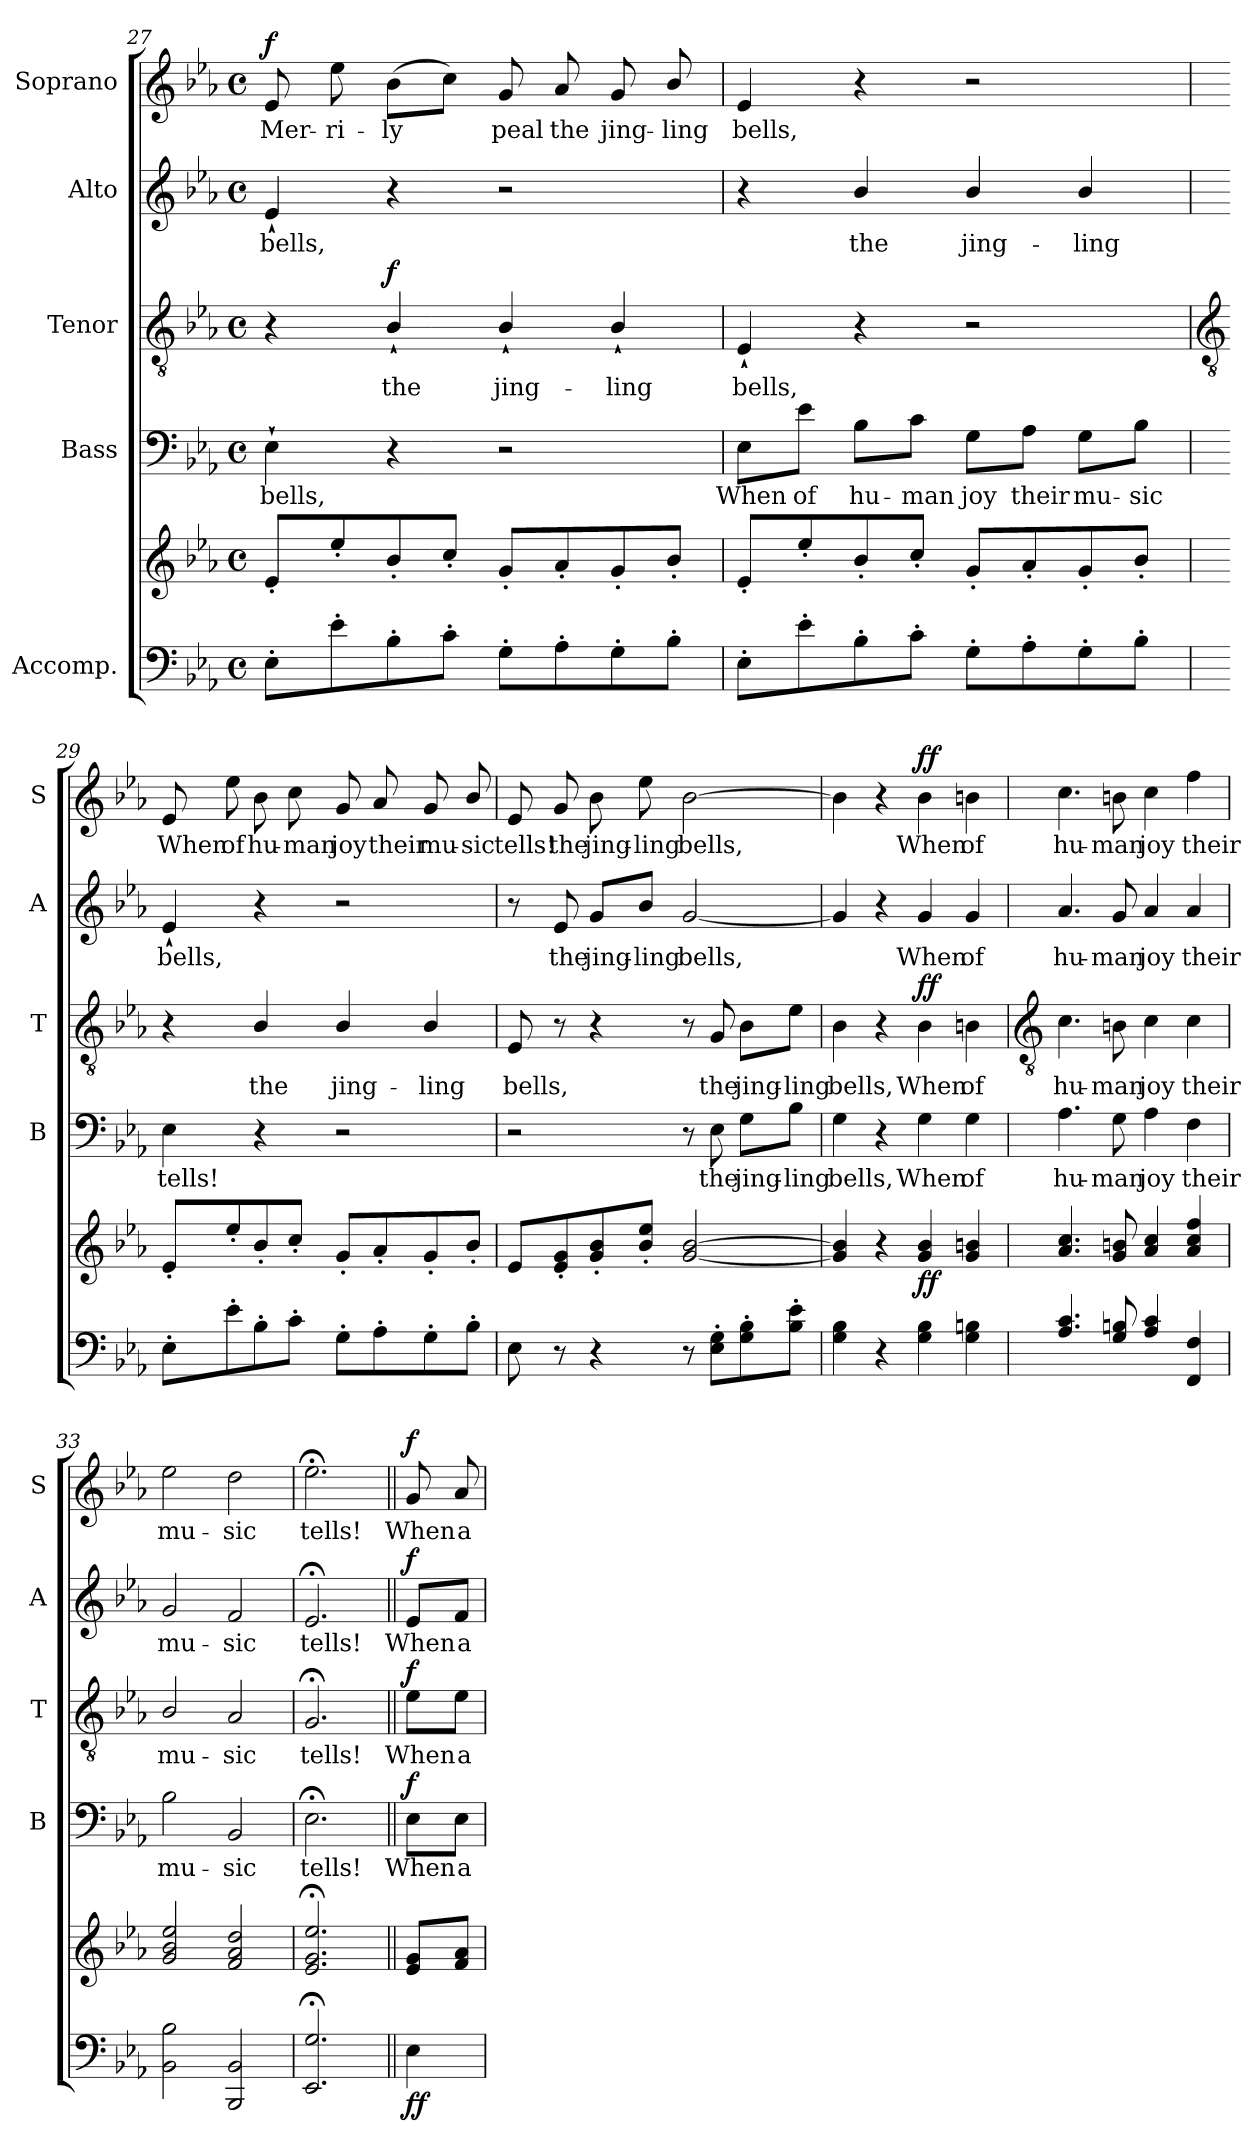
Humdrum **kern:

**kern	**kern	**dynam	**kern	**text	**dynam	**kern	**text	**dynam	**kern	**text	**dynam	**kern	**text	**dynam
*part5	*part5	*part5	*part4	*part4	*part4	*part3	*part3	*part3	*part2	*part2	*part2	*part1	*part1	*part1
*staff6	*staff5	*staff5/6	*staff4	*staff4	*staff4	*staff3	*staff3	*staff3	*staff2	*staff2	*staff2	*staff1	*staff1	*staff1
*I"Accomp.	*	*	*I"Bass	*	*	*I"Tenor	*	*	*I"Alto	*	*	*I"Soprano	*	*
*	*	*	*I'B	*	*	*I'T	*	*	*I'A	*	*	*I'S	*	*
*clefF4	*clefG2	*	*clefF4	*	*	*clefGv2	*	*	*clefG2	*	*	*clefG2	*	*
*k[b-e-a-]	*k[b-e-a-]	*	*k[b-e-a-]	*	*	*k[b-e-a-]	*	*	*k[b-e-a-]	*	*	*k[b-e-a-]	*	*
*E-:	*E-:	*	*E-:	*	*	*E-:	*	*	*E-:	*	*	*E-:	*	*
*M4/4	*M4/4	*	*M4/4	*	*	*M4/4	*	*	*M4/4	*	*	*M4/4	*	*
*met(c)	*met(c)	*	*met(c)	*	*	*met(c)	*	*	*met(c)	*	*	*met(c)	*	*
=27	=27	=27	=27	=27	=27	=27	=27	=27	=27	=27	=27	=27	=27	=27
!	!	!	!	!LO:LY:b	!	!	!	!	!	!LO:LY:b	!	!	!LO:LY:b	!LO:DY:b
8E-'L	8e-'L	.	4E-`	bells,	.	4r	.	.	4e-`	bells,	.	8e-	Mer-	f
!	!	!	!	!	!	!	!	!	!	!	!	!	!LO:LY:b	!
8e-'	8ee-'	.	.	.	.	.	.	.	.	.	.	8ee-	-ri-	.
!	!	!	!	!	!	!	!LO:LY:b	!LO:DY:b	!	!	!	!	!LO:LY:b	!
8B-'	8b-'	.	4r	.	.	4B-`/	the	f	4r	.	.	(>8b-L	-ly	.
8c'J	8cc'J	.	.	.	.	.	.	.	.	.	.	8ccJ)	.	.
!	!	!	!	!	!	!	!LO:LY:b	!	!	!	!	!	!LO:LY:b	!
8G'L	8g'L	.	2r	.	.	4B-`/	jing-	.	2r	.	.	8g	peal	.
!	!	!	!	!	!	!	!	!	!	!	!	!	!LO:LY:b	!
8A-'	8a-'	.	.	.	.	.	.	.	.	.	.	8a-	the	.
!	!	!	!	!	!	!	!LO:LY:b	!	!	!	!	!	!LO:LY:b	!
8G'	8g'	.	.	.	.	4B-`/	-ling	.	.	.	.	8g	jing-	.
!	!	!	!	!	!	!	!	!	!	!	!	!	!LO:LY:b	!
8B-'J	8b-'J	.	.	.	.	.	.	.	.	.	.	8b-/	-ling	.
=28	=28	=28	=28	=28	=28	=28	=28	=28	=28	=28	=28	=28	=28	=28
!	!	!	!	!LO:LY:b	!	!	!LO:LY:b	!	!	!	!	!	!LO:LY:b	!
8E-'L	8e-'L	.	8E-\L	When	.	4E-`	bells,	.	4r	.	.	4e-	bells,	.
!	!	!	!	!LO:LY:b	!	!	!	!	!	!	!	!	!	!
8e-'	8ee-'	.	8e-\J	of	.	.	.	.	.	.	.	.	.	.
!	!	!	!	!LO:LY:b	!	!	!	!	!	!LO:LY:b	!	!	!	!
8B-'	8b-'	.	8B-\L	hu-	.	4r	.	.	4b-/	the	.	4r	.	.
!	!	!	!	!LO:LY:b	!	!	!	!	!	!	!	!	!	!
8c'J	8cc'J	.	8c\J	-man	.	.	.	.	.	.	.	.	.	.
!	!	!	!	!LO:LY:b	!	!	!	!	!	!LO:LY:b	!	!	!	!
8G'L	8g'L	.	8G\L	joy	.	2r	.	.	4b-/	jing-	.	2r	.	.
!	!	!	!	!LO:LY:b	!	!	!	!	!	!	!	!	!	!
8A-'	8a-'	.	8A-\J	their	.	.	.	.	.	.	.	.	.	.
!	!	!	!	!LO:LY:b	!	!	!	!	!	!LO:LY:b	!	!	!	!
8G'	8g'	.	8G\L	mu-	.	.	.	.	4b-/	-ling	.	.	.	.
!	!	!	!	!LO:LY:b	!	!	!	!	!	!	!	!	!	!
8B-'J	8b-'J	.	8B-\J	-sic	.	.	.	.	.	.	.	.	.	.
!!LO:LB:g=z
=29	=29	=29	=29	=29	=29	=29	=29	=29	=29	=29	=29	=29	=29	=29
*	*	*	*	*	*	*clefGv2	*	*	*	*	*	*	*	*
!	!	!	!	!LO:LY:b	!	!	!	!	!	!LO:LY:b	!	!	!LO:LY:b	!
8E-'L	8e-'L	.	4E-	tells!	.	4r	.	.	4e-`	bells,	.	8e-	When	.
!	!	!	!	!	!	!	!	!	!	!	!	!	!LO:LY:b	!
8e-'	8ee-'	.	.	.	.	.	.	.	.	.	.	8ee-	of	.
!	!	!	!	!	!	!	!LO:LY:b	!	!	!	!	!	!LO:LY:b	!
8B-'	8b-'	.	4r	.	.	4B-/	the	.	4r	.	.	8b-	hu-	.
!	!	!	!	!	!	!	!	!	!	!	!	!	!LO:LY:b	!
8c'J	8cc'J	.	.	.	.	.	.	.	.	.	.	8cc	-man	.
!	!	!	!	!	!	!	!LO:LY:b	!	!	!	!	!	!LO:LY:b	!
8G'L	8g'L	.	2r	.	.	4B-/	jing-	.	2r	.	.	8g	joy	.
!	!	!	!	!	!	!	!	!	!	!	!	!	!LO:LY:b	!
8A-'	8a-'	.	.	.	.	.	.	.	.	.	.	8a-	their	.
!	!	!	!	!	!	!	!LO:LY:b	!	!	!	!	!	!LO:LY:b	!
8G'	8g'	.	.	.	.	4B-/	-ling	.	.	.	.	8g	mu-	.
!	!	!	!	!	!	!	!	!	!	!	!	!	!LO:LY:b	!
8B-'J	8b-'J	.	.	.	.	.	.	.	.	.	.	8b-/	-sic	.
=30	=30	=30	=30	=30	=30	=30	=30	=30	=30	=30	=30	=30	=30	=30
!	!	!	!	!	!	!	!LO:LY:b	!	!	!	!	!	!LO:LY:b	!
8E-	8e-L	.	2r	.	.	8E-	bells,	.	8r	.	.	8e-	tells!	.
!	!	!	!	!	!	!	!	!	!	!LO:LY:b	!	!	!LO:LY:b	!
8r	8e-' 8g'	.	.	.	.	8r	.	.	8e-	the	.	8g	the	.
!	!	!	!	!	!	!	!	!	!	!LO:LY:b	!	!	!LO:LY:b	!
4r	8g' 8b-'	.	.	.	.	4r	.	.	8g/L	jing-	.	8b-	jing-	.
!	!	!	!	!	!	!	!	!	!	!LO:LY:b	!	!	!LO:LY:b	!
.	8b-' 8ee-'J	.	.	.	.	.	.	.	8b-/J	-ling	.	8ee-	-ling	.
!	!	!	!	!	!	!	!	!	!	!LO:LY:b	!	!	!LO:LY:b	!
8r	[2g [2b-	.	8r	.	.	8r	.	.	[2g	bells,	.	[2b-	bells,	.
!	!	!	!	!LO:LY:b	!	!	!LO:LY:b	!	!	!	!	!	!	!
8E-' 8G'L	.	.	8E-	the	.	8G	the	.	.	.	.	.	.	.
!	!	!	!	!LO:LY:b	!	!	!LO:LY:b	!	!	!	!	!	!	!
8G' 8B-'	.	.	8G\L	jing-	.	8B-\L	jing-	.	.	.	.	.	.	.
!	!	!	!	!LO:LY:b	!	!	!LO:LY:b	!	!	!	!	!	!	!
8B-' 8e-'J	.	.	8B-\J	-ling	.	8e-\J	-ling	.	.	.	.	.	.	.
=31	=31	=31	=31	=31	=31	=31	=31	=31	=31	=31	=31	=31	=31	=31
!	!	!	!	!LO:LY:b	!	!	!LO:LY:b	!	!	!	!	!	!	!
4G 4B-	4g] 4b-]	.	4G	bells,	.	4B-	bells,	.	4g]	.	.	4b-]	.	.
4r	4r	.	4r	.	.	4r	.	.	4r	.	.	4r	.	.
!	!	!LO:DY:b	!	!LO:LY:b	!	!	!LO:LY:b	!LO:DY:b	!	!LO:LY:b	!	!	!LO:LY:b	!LO:DY:b
4G 4B-	4g 4b-	ff	4G	When	.	4B-	When	ff	4g	When	.	4b-	When	ff
!	!	!	!	!LO:LY:b	!	!	!LO:LY:b	!	!	!LO:LY:b	!	!	!LO:LY:b	!
4G 4Bn	4g 4bn	.	4G	of	.	4Bn	of	.	4g	of	.	4bn	of	.
!!LO:LB:g=z
=32	=32	=32	=32	=32	=32	=32	=32	=32	=32	=32	=32	=32	=32	=32
*	*	*	*	*	*	*clefGv2	*	*	*	*	*	*	*	*
*^	*^	*	*	*	*	*	*	*	*	*	*	*	*	*
!	!	!	!	!	!	!LO:LY:b	!	!	!LO:LY:b	!	!	!LO:LY:b	!	!	!LO:LY:b	!
4.A- 4.c	1ryy	4.a- 4.cc	1ryy	.	4.A-	hu-	.	4.c	hu-	.	4.a-	hu-	.	4.cc	hu-	.
!	!	!	!	!	!	!LO:LY:b	!	!	!LO:LY:b	!	!	!LO:LY:b	!	!	!LO:LY:b	!
8G 8Bn	.	8g 8bn	.	.	8G	-man	.	8Bn	-man	.	8g	-man	.	8bn	-man	.
!	!	!	!	!	!	!LO:LY:b	!	!	!LO:LY:b	!	!	!LO:LY:b	!	!	!LO:LY:b	!
4A- 4c	.	4a- 4cc	.	.	4A-	joy	.	4c	joy	.	4a-	joy	.	4cc	joy	.
!	!	!	!	!	!	!LO:LY:b	!	!	!LO:LY:b	!	!	!LO:LY:b	!	!	!LO:LY:b	!
4FF 4F	.	4a- 4cc 4ff	.	.	4F	their	.	4c	their	.	4a-	their	.	4ff	their	.
=33	=33	=33	=33	=33	=33	=33	=33	=33	=33	=33	=33	=33	=33	=33	=33	=33
!	!	!	!	!	!	!LO:LY:b	!	!	!LO:LY:b	!	!	!LO:LY:b	!	!	!LO:LY:b	!
2BB-\ 2B-\	1ryy	2g 2b- 2ee-	1ryy	.	2B-	mu-	.	2B-/	mu-	.	2g	mu-	.	2ee-	mu-	.
!	!	!	!	!	!	!LO:LY:b	!	!	!LO:LY:b	!	!	!LO:LY:b	!	!	!LO:LY:b	!
2BBB- 2BB-	.	2f 2a- 2dd	.	.	2BB-	-sic	.	2A-	-sic	.	2f	-sic	.	2dd	-sic	.
=34	=34	=34	=34	=34	=34	=34	=34	=34	=34	=34	=34	=34	=34	=34	=34	=34
!	!	!	!	!	!	!LO:LY:b	!	!	!LO:LY:b	!	!	!LO:LY:b	!	!	!LO:LY:b	!
2.EE-;< 2.G;<	2.ryy	2.e-;< 2.g;< 2.ee-;<	2.ryy	.	2.E-;<	tells!	.	2.G;<	tells!	.	2.e-;<	tells!	.	2.ee-;<	tells!	.
=35||	=35||	=35||	=35||	=35||	=35||	=35||	=35||	=35||	=35||	=35||	=35||	=35||	=35||	=35||	=35||	=35||
!	!	!	!	!LO:DY:b=2	!	!LO:LY:b	!	!	!LO:LY:b	!	!	!LO:LY:b	!	!	!LO:LY:b	!
!	!	!	!	!LO:DY:n=1:b	!	!	!LO:DY:b	!	!	!LO:DY:b	!	!	!LO:DY:b	!	!	!LO:DY:b
4ryy	4E-\	8e-/ 8g/L	4ryy	f f	8E-\L	When	f	8e-\L	When	f	8e-/L	When	f	8g/	When	f
!	!	!	!	!	!	!LO:LY:b	!	!	!LO:LY:b	!	!	!LO:LY:b	!	!	!LO:LY:b	!
.	.	8f 8a-J	.	.	8E-\J	a	.	8e-\J	a	.	8f/J	a	.	8a-	a	.
*v	*v	*	*	*	*	*	*	*	*	*	*	*	*	*	*	*
*	*v	*v	*	*	*	*	*	*	*	*	*	*	*	*	*
=	=	=	=	=	=	=	=	=	=	=	=	=	=	=
*-	*-	*-	*-	*-	*-	*-	*-	*-	*-	*-	*-	*-	*-	*-
